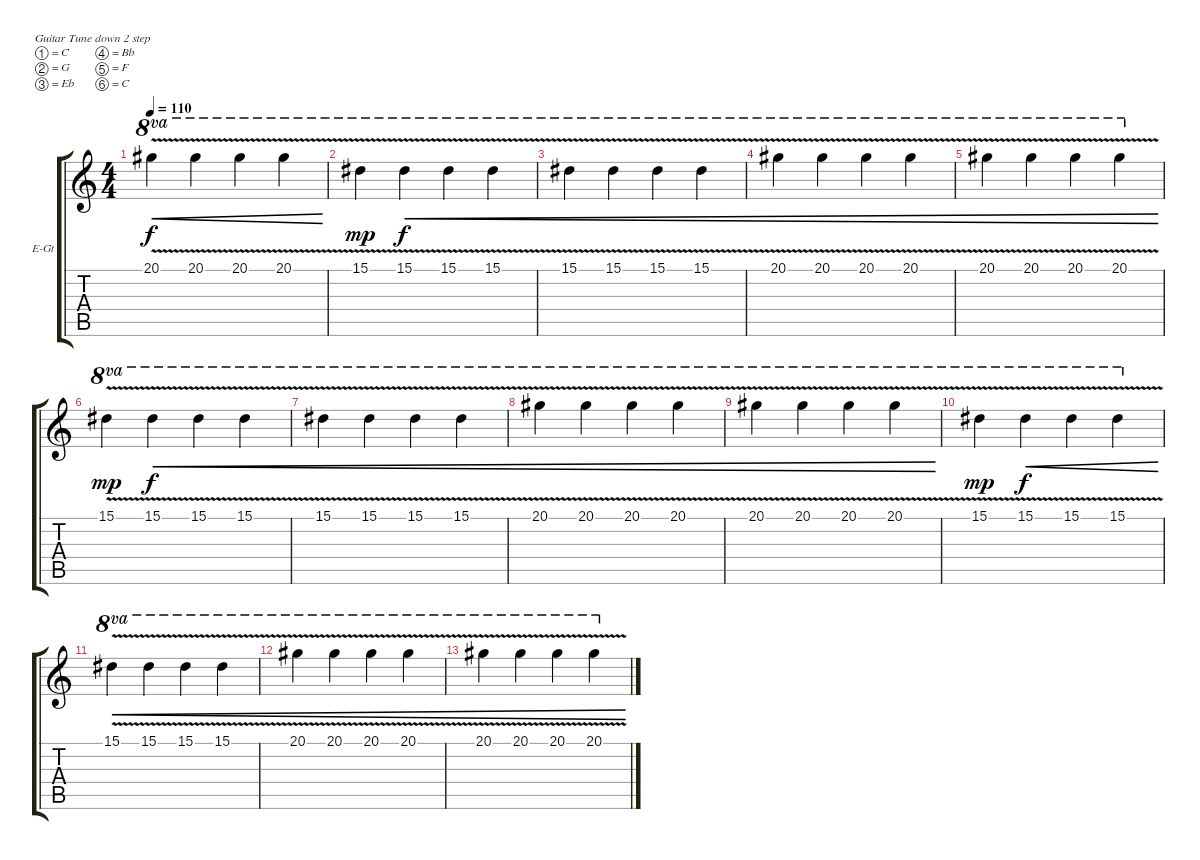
\defaultSystemsLayout 4
\bracketExtendMode groupsimilarinstruments
\firstSystemTrackNameOrientation horizontal
\otherSystemsTrackNameOrientation horizontal
\track ("Electric Guitar 10" "E-Gt") {instrument distortionguitar}
\staff {score tabs}
\tuning (C4 G3 Eb3 Bb2 F2 C2)
\ts (4 4)
\tempo 110
\clef g2
\ks c
20.1{v}.4{ot 8va cre dy f} 20.1{v}.4{ot 8va cre} 20.1{v}.4{ot 8va cre} 20.1{v}.4{ot 8va cre} |
15.1{v}.4{ot 8va dy mp} 15.1{v}.4{ot 8va cre dy f} 15.1{v}.4{ot 8va cre} 15.1{v}.4{ot 8va cre} |
15.1{v}.4{ot 8va cre} 15.1{v}.4{ot 8va cre} 15.1{v}.4{ot 8va cre} 15.1{v}.4{ot 8va cre} |
20.1{v}.4{ot 8va cre} 20.1{v}.4{ot 8va cre} 20.1{v}.4{ot 8va cre} 20.1{v}.4{ot 8va cre} |
20.1{v}.4{ot 8va cre} 20.1{v}.4{ot 8va cre} 20.1{v}.4{ot 8va cre} 20.1{v}.4{ot 8va cre} |
15.1{v}.4{ot 8va dy mp} 15.1{v}.4{ot 8va cre dy f} 15.1{v}.4{ot 8va cre} 15.1{v}.4{ot 8va cre} |
15.1{v}.4{ot 8va cre} 15.1{v}.4{ot 8va cre} 15.1{v}.4{ot 8va cre} 15.1{v}.4{ot 8va cre} |
20.1{v}.4{ot 8va cre} 20.1{v}.4{ot 8va cre} 20.1{v}.4{ot 8va cre} 20.1{v}.4{ot 8va cre} |
20.1{v}.4{ot 8va cre} 20.1{v}.4{ot 8va cre} 20.1{v}.4{ot 8va cre} 20.1{v}.4{ot 8va cre} |
15.1{v}.4{ot 8va dy mp} 15.1{v}.4{ot 8va cre dy f} 15.1{v}.4{ot 8va cre} 15.1{v}.4{ot 8va cre} |
15.1{v}.4{ot 8va cre} 15.1{v}.4{ot 8va cre} 15.1{v}.4{ot 8va cre} 15.1{v}.4{ot 8va cre} |
20.1{v}.4{ot 8va cre} 20.1{v}.4{ot 8va cre} 20.1{v}.4{ot 8va cre} 20.1{v}.4{ot 8va cre} |
20.1{v}.4{ot 8va cre} 20.1{v}.4{ot 8va cre} 20.1{v}.4{ot 8va cre} 20.1{v}.4{ot 8va cre}
